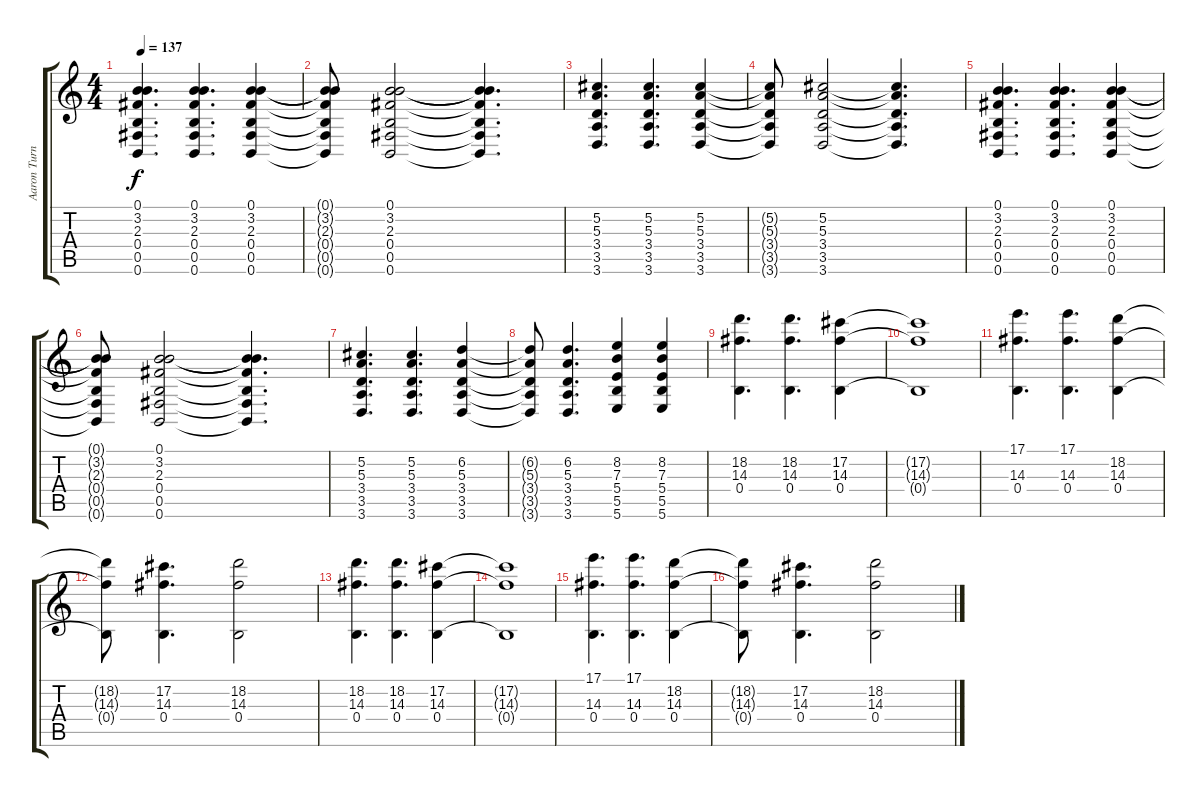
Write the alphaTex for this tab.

\track ("Aaron Turner" "Aaron Turn") {instrument overdrivenguitar}
\staff {score tabs}
\tuning (B3 Ab3 E3 B2 Gb2 B1) {hide}
\ts (4 4)
\tempo 137
\clef g2
\ks c
(0.1 3.2 2.3 0.4 0.5 0.6).4{d dy f} (0.1 3.2 2.3 0.4 0.5 0.6).4{d} (0.1 3.2 2.3 0.4 0.5 0.6).4 |
(0.1{t} 3.2{t} 2.3{t} 0.4{t} 0.5{t} 0.6{t}).8 (0.1 3.2 2.3 0.4 0.5 0.6).2 (0.1{t} 3.2{t} 2.3{t} 0.4{t} 0.5{t} 0.6{t}).4{d} |
(5.2 5.3 3.4 3.5 3.6).4{d} (5.2 5.3 3.4 3.5 3.6).4{d} (5.2 5.3 3.4 3.5 3.6).4 |
(5.2{t} 5.3{t} 3.4{t} 3.5{t} 3.6{t}).8 (5.2 5.3 3.4 3.5 3.6).2 (5.2{t} 5.3{t} 3.4{t} 3.5{t} 3.6{t}).4{d} |
(0.1 3.2 2.3 0.4 0.5 0.6).4{d} (0.1 3.2 2.3 0.4 0.5 0.6).4{d} (0.1 3.2 2.3 0.4 0.5 0.6).4 |
(0.1{t} 3.2{t} 2.3{t} 0.4{t} 0.5{t} 0.6{t}).8 (0.1 3.2 2.3 0.4 0.5 0.6).2 (0.1{t} 3.2{t} 2.3{t} 0.4{t} 0.5{t} 0.6{t}).4{d} |
(5.2 5.3 3.4 3.5 3.6).4{d} (5.2 5.3 3.4 3.5 3.6).4{d} (6.2 5.3 3.4 3.5 3.6).4 |
(6.2{t} 5.3{t} 3.4{t} 3.5{t} 3.6{t}).8 (6.2 5.3 3.4 3.5 3.6).4{d} (8.2 7.3 5.4 5.5 5.6).4 (8.2 7.3 5.4 5.5 5.6).4 |
(18.2 14.3 0.4).4{d} (18.2 14.3 0.4).4{d} (17.2 14.3 0.4).4 |
(17.2{t} 14.3{t} 0.4{t}).1 |
(17.1 14.3 0.4).4{d} (17.1 14.3 0.4).4{d} (18.2 14.3 0.4).4 |
(18.2{t} 14.3{t} 0.4{t}).8 (17.2 14.3 0.4).4{d} (18.2 14.3 0.4).2 |
(18.2 14.3 0.4).4{d} (18.2 14.3 0.4).4{d} (17.2 14.3 0.4).4 |
(17.2{t} 14.3{t} 0.4{t}).1 |
(17.1 14.3 0.4).4{d} (17.1 14.3 0.4).4{d} (18.2 14.3 0.4).4 |
(18.2{t} 14.3{t} 0.4{t}).8 (17.2 14.3 0.4).4{d} (18.2 14.3 0.4).2
